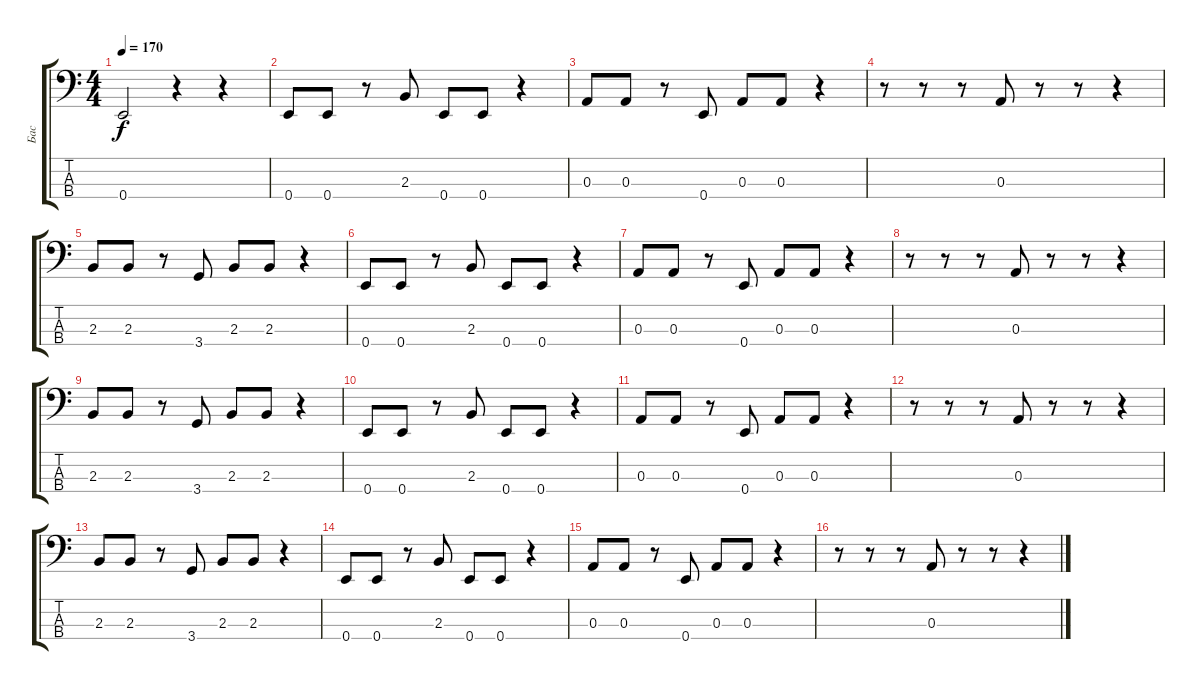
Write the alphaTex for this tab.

\track ("Бас" "Бас") {instrument electricbasspick}
\staff {score tabs}
\tuning (G2 D2 A1 E1) {hide}
\ts (4 4)
\tempo 170
\clef f4
\ks c
0.4.2{dy f} r.4 r.4 |
0.4.8 0.4.8 r.8 2.3.8 0.4.8 0.4.8 r.4 |
0.3.8 0.3.8 r.8 0.4.8 0.3.8 0.3.8 r.4 |
r.8 r.8 r.8 0.3.8 r.8 r.8 r.4 |
2.3.8 2.3.8 r.8 3.4.8 2.3.8 2.3.8 r.4 |
0.4.8 0.4.8 r.8 2.3.8 0.4.8 0.4.8 r.4 |
0.3.8 0.3.8 r.8 0.4.8 0.3.8 0.3.8 r.4 |
r.8 r.8 r.8 0.3.8 r.8 r.8 r.4 |
2.3.8 2.3.8 r.8 3.4.8 2.3.8 2.3.8 r.4 |
0.4.8 0.4.8 r.8 2.3.8 0.4.8 0.4.8 r.4 |
0.3.8 0.3.8 r.8 0.4.8 0.3.8 0.3.8 r.4 |
r.8 r.8 r.8 0.3.8 r.8 r.8 r.4 |
2.3.8 2.3.8 r.8 3.4.8 2.3.8 2.3.8 r.4 |
0.4.8 0.4.8 r.8 2.3.8 0.4.8 0.4.8 r.4 |
0.3.8 0.3.8 r.8 0.4.8 0.3.8 0.3.8 r.4 |
r.8 r.8 r.8 0.3.8 r.8 r.8 r.4
